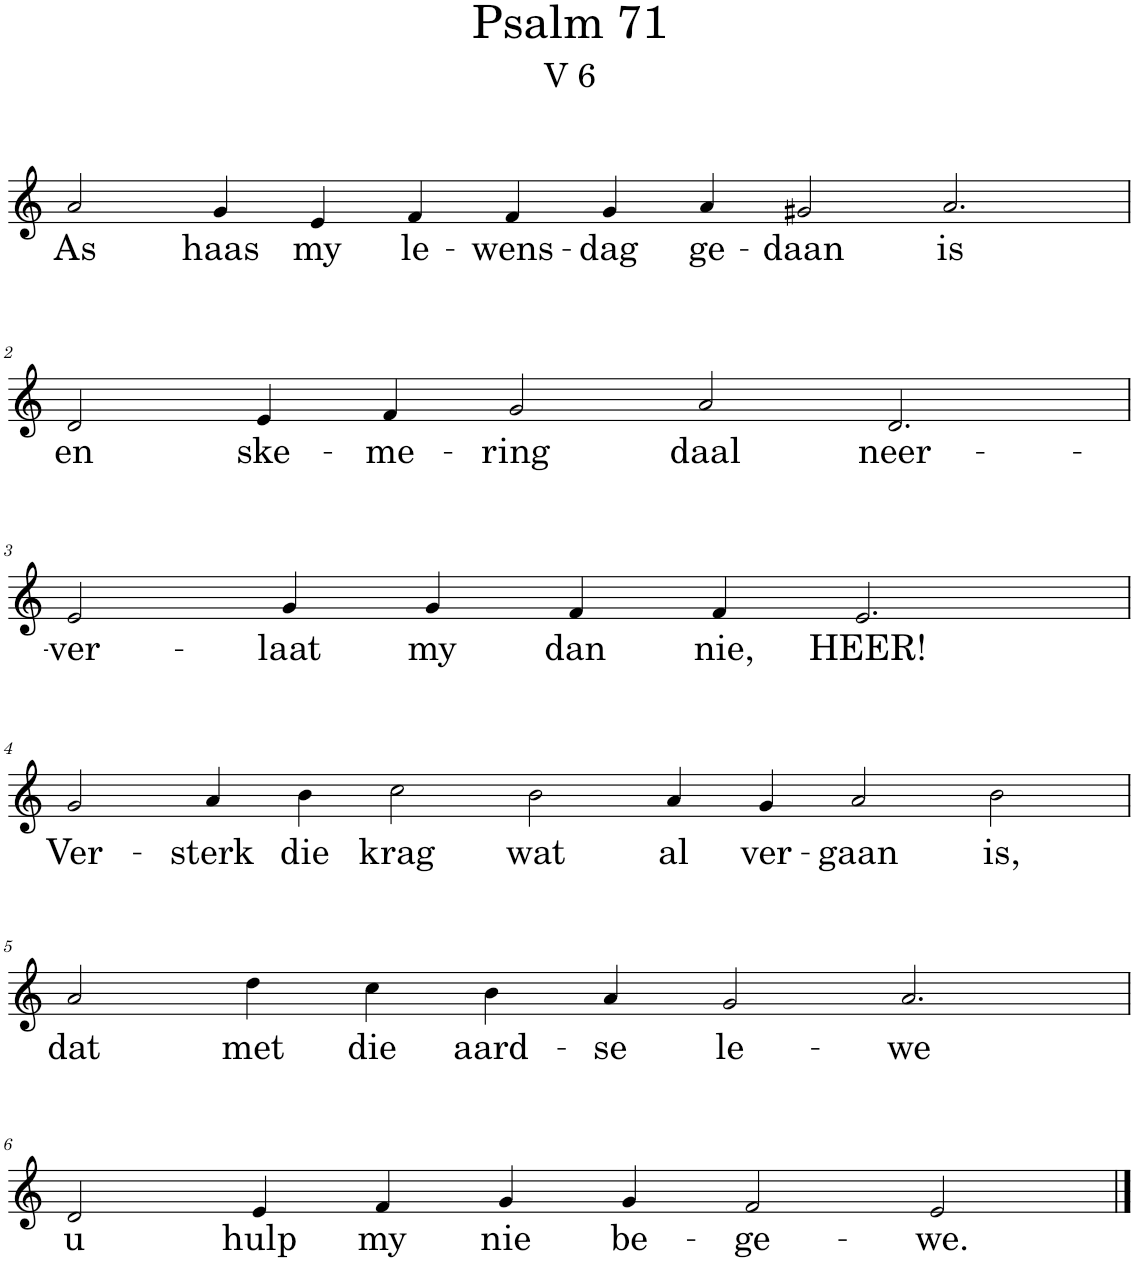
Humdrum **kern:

**kern	**text
*part1	*part1
*staff1	*staff1
*I"Pipe Organ	*
*I'Org.	*
*clefG2	*
*k[]	*
*M14/4	*
=1	=1
!	!LO:LY:b
2a/	As
!	!LO:LY:b
4g/	haas
!	!LO:LY:b
4e/	my
!	!LO:LY:b
4f/	le-
!	!LO:LY:b
4f/	-wens-
!	!LO:LY:b
4g/	-dag
!	!LO:LY:b
4a/	ge-
!	!LO:LY:b
2g#X/	-daan
!	!LO:LY:b
2.a/	is
!!LO:LB:g=z
=2	=2
*M12/4	*
!	!LO:LY:b
2d/	en
!	!LO:LY:b
4e/	ske-
!	!LO:LY:b
4f/	-me-
!	!LO:LY:b
2g/	-ring
!	!LO:LY:b
2a/	daal
!	!LO:LY:b
2.d/	neer-
!!LO:LB:g=z
=3	=3
!	!LO:LY:b
2e/	-ver-
!	!LO:LY:b
4g/	-laat
!	!LO:LY:b
4g/	my
!	!LO:LY:b
4f/	dan
!	!LO:LY:b
4f/	nie,
!	!LO:LY:b
2.e/	HEER!
!!LO:LB:g=z
=4	=4
*M14/4	*
!	!LO:LY:b
2g/	Ver-
!	!LO:LY:b
4a/	-sterk
!	!LO:LY:b
4b\	die
!	!LO:LY:b
2cc\	krag
!	!LO:LY:b
2b\	wat
!	!LO:LY:b
4a/	al
!	!LO:LY:b
4g/	ver-
!	!LO:LY:b
2a/	-gaan
!	!LO:LY:b
2b\	is,
!!LO:LB:g=z
=5	=5
!	!LO:LY:b
2a/	dat
!	!LO:LY:b
4dd\	met
!	!LO:LY:b
4cc\	die
!	!LO:LY:b
4b\	aard-
!	!LO:LY:b
4a/	-se
!	!LO:LY:b
2g/	le-
!	!LO:LY:b
2.a/	-we
!!LO:LB:g=z
=6	=6
!	!LO:LY:b
2d/	u
!	!LO:LY:b
4e/	hulp
!	!LO:LY:b
4f/	my
!	!LO:LY:b
4g/	nie
!	!LO:LY:b
4g/	be-
!	!LO:LY:b
2f/	-ge-
!	!LO:LY:b
2e/	-we.
==	==
*-	*-
